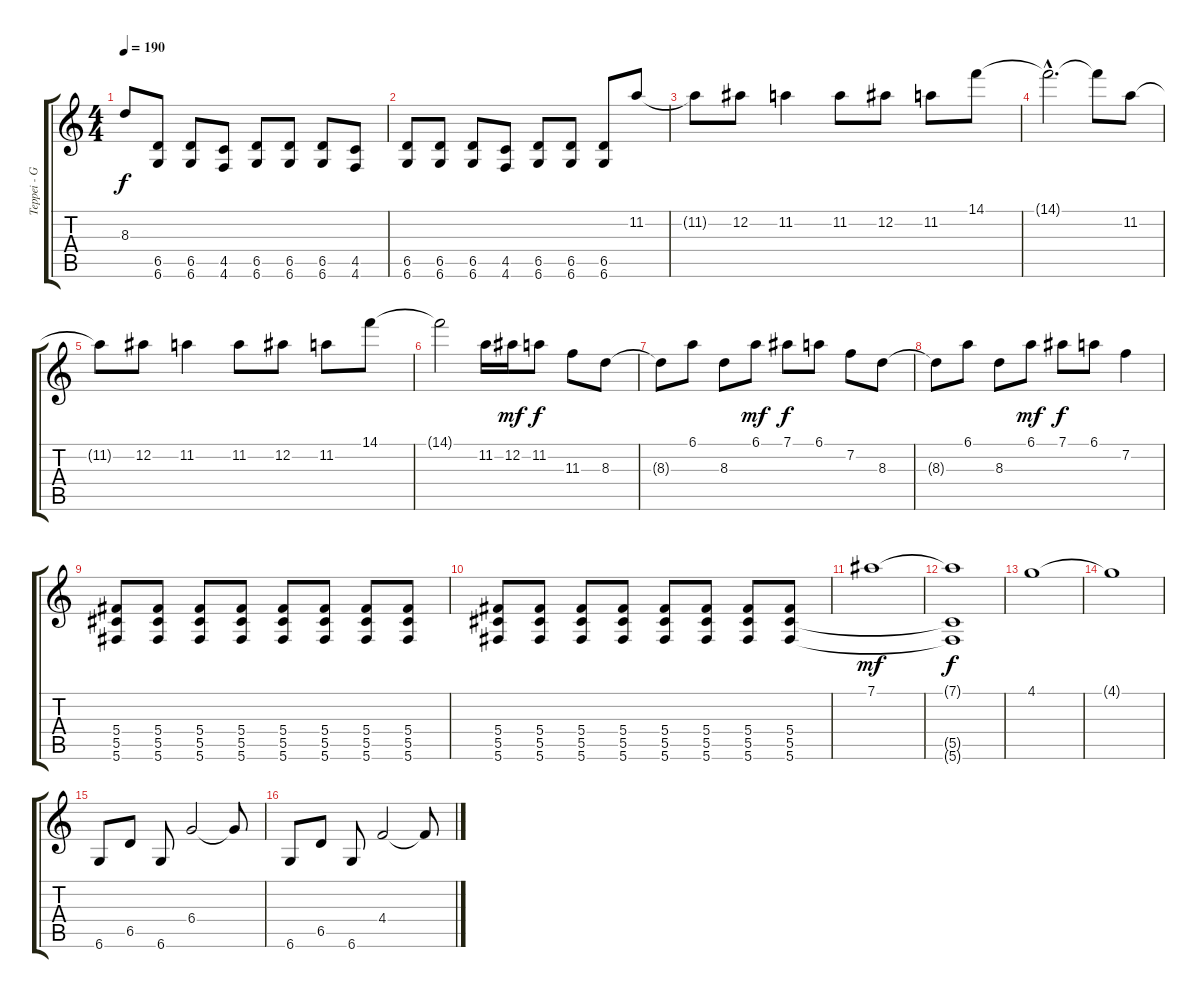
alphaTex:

\track ("Teppei - Guitar" "Teppei - G") {instrument distortionguitar}
\staff {score tabs}
\tuning (Eb4 Bb3 Gb3 Db3 Ab2 Db2) {hide}
\ts (4 4)
\tempo 190
\clef g2
\ks c
8.3{t}.8{dy f} (6.5 6.6).8 (6.5 6.6).8 (4.5 4.6).8 (6.5 6.6).8 (6.5 6.6).8 (6.5 6.6).8 (4.5 4.6).8 |
(6.5 6.6).8 (6.5 6.6).8 (6.5 6.6).8 (4.5 4.6).8 (6.5 6.6).8 (6.5 6.6).8 (6.5 6.6).8 11.2.8 |
11.2{t}.8 12.2.8 11.2.4 11.2.8 12.2.8 11.2.8 14.1.8 |
14.1{hac t}.2{d} 14.1{t}.8 11.2.8 |
11.2{t}.8 12.2.8 11.2.4 11.2.8 12.2.8 11.2.8 14.1.8 |
14.1{t}.2 11.2.16 12.2.16{dy mf} 11.2.8{dy f} 11.3.8 8.3.8 |
8.3{t}.8 6.1.8 8.3.8 6.1.8{dy mf} 7.1.8{dy f} 6.1.8 7.2.8 8.3.8 |
8.3{t}.8 6.1.8 8.3.8 6.1.8{dy mf} 7.1.8{dy f} 6.1.8 7.2.4 |
(5.4 5.5 5.6).8 (5.4 5.5 5.6).8 (5.4 5.5 5.6).8 (5.4 5.5 5.6).8 (5.4 5.5 5.6).8 (5.4 5.5 5.6).8 (5.4 5.5 5.6).8 (5.4 5.5 5.6).8 |
(5.4 5.5 5.6).8 (5.4 5.5 5.6).8 (5.4 5.5 5.6).8 (5.4 5.5 5.6).8 (5.4 5.5 5.6).8 (5.4 5.5 5.6).8 (5.4 5.5 5.6).8 (5.4 5.5 5.6).8 |
7.1.1{dy mf} |
(7.1{t} 5.5{t} 5.6{t}).1{dy f} |
4.1.1 |
4.1{t}.1 |
6.6.8{instrument electricguitarmuted} 6.5.8{instrument distortionguitar} 6.6.8{instrument electricguitarmuted} 6.4.2{instrument distortionguitar} 6.4{t}.8 |
6.6.8{instrument electricguitarmuted} 6.5.8{instrument distortionguitar} 6.6.8{instrument electricguitarmuted} 4.4.2{instrument distortionguitar} 4.4{t}.8
